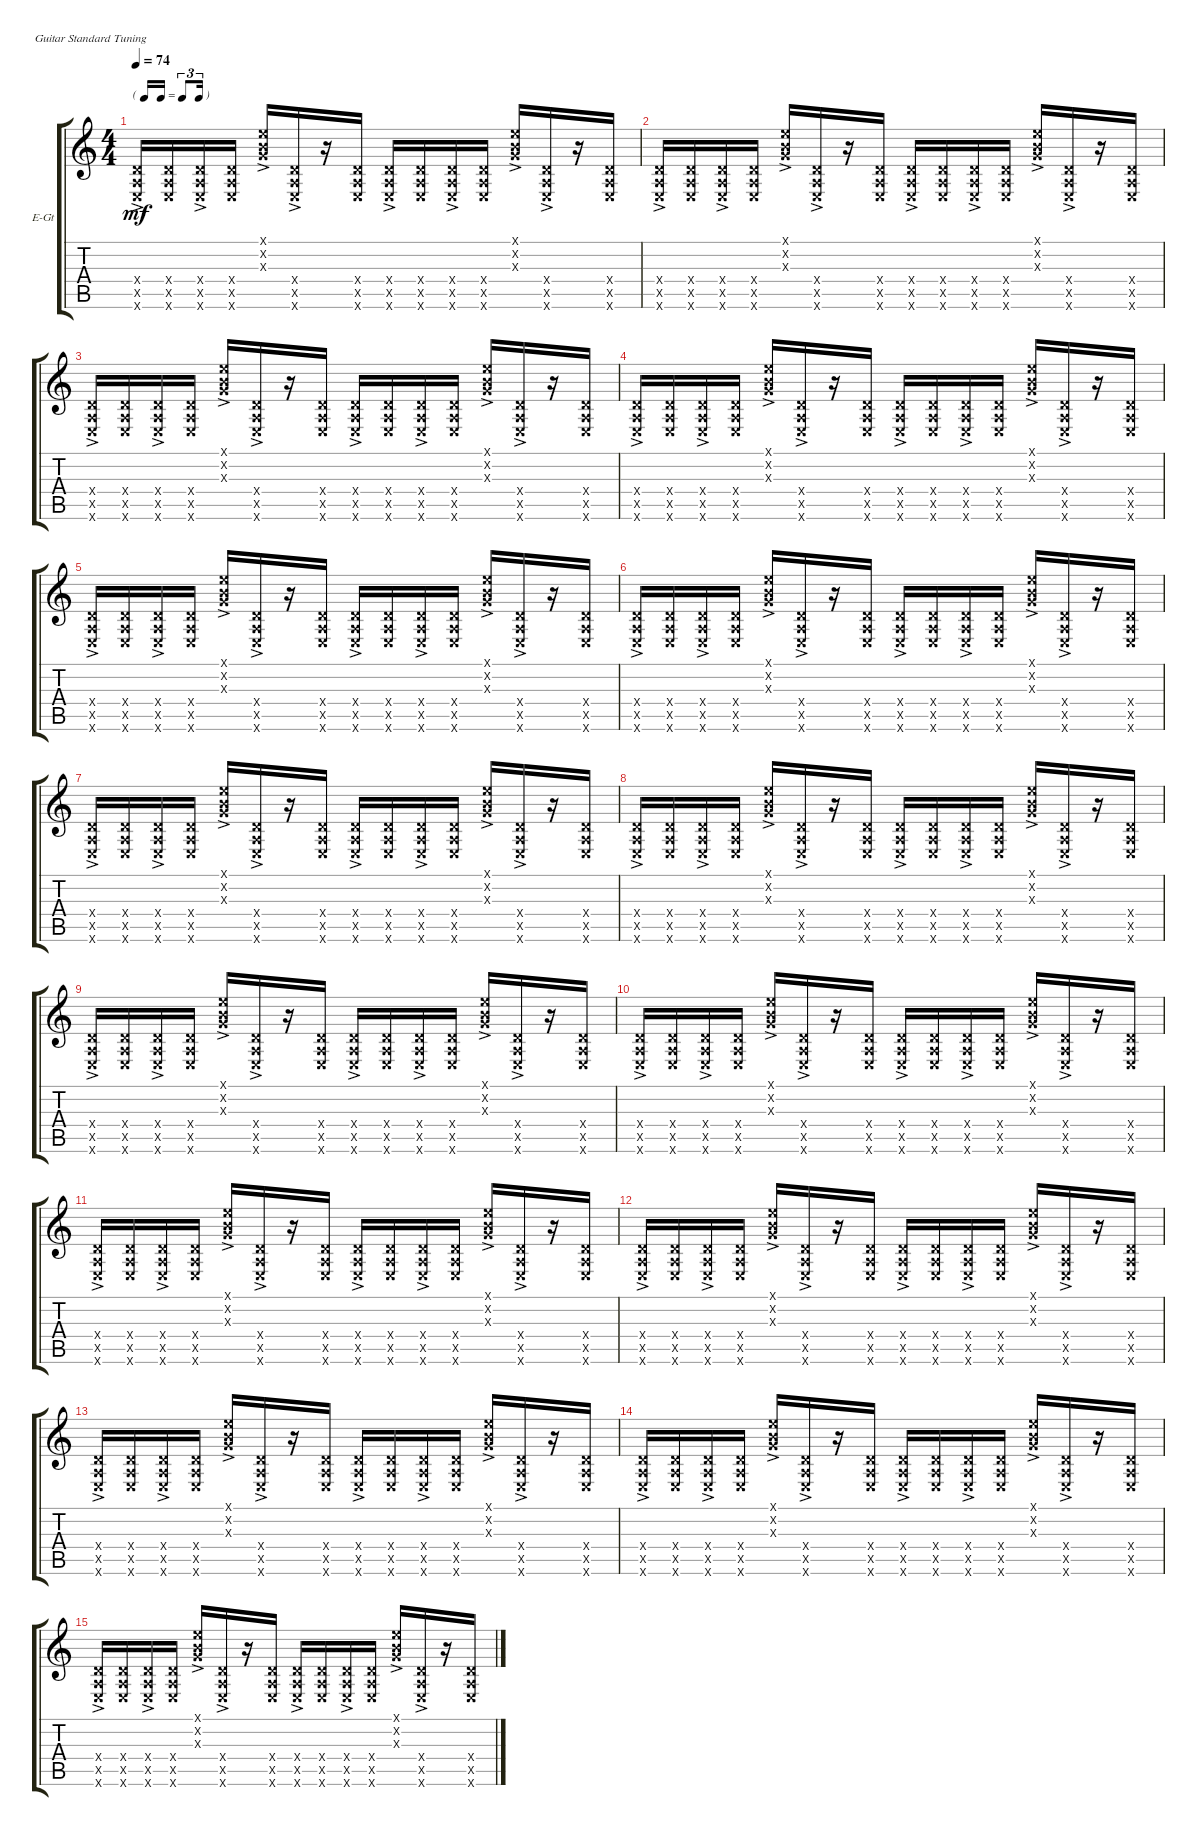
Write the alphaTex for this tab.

\defaultSystemsLayout 4
\bracketExtendMode groupsimilarinstruments
\firstSystemTrackNameOrientation horizontal
\otherSystemsTrackNameOrientation horizontal
\track ("Guitar 3 (ghost notes, clean)" "E-Gt") {instrument electricguitarclean}
\staff {score tabs}
\tuning (E4 B3 G3 D3 A2 E2)
\ts (4 4)
\tf triplet16th
\tempo 74
\clef g2
\scale
0.333333
\ks c
(0.6{ac x} 0.5{x} 0.4{x}).16{dy mf} (0.6{x} 0.5{x} 0.4{x}).16 (0.6{ac x} 0.5{x} 0.4{x}).16 (0.6{x} 0.5{x} 0.4{x}).16 (0.3{ac x} 0.2{x} 0.1{x}).16 (0.6{ac x} 0.5{x} 0.4{x}).16 r.16 (0.6{x} 0.5{x} 0.4{x}).16 (0.6{ac x} 0.5{x} 0.4{x}).16 (0.6{x} 0.5{x} 0.4{x}).16 (0.6{ac x} 0.5{x} 0.4{x}).16 (0.6{x} 0.5{x} 0.4{x}).16 (0.3{ac x} 0.2{x} 0.1{x}).16 (0.6{ac x} 0.5{x} 0.4{x}).16 r.16 (0.6{x} 0.5{x} 0.4{x}).16 |
\scale
0.333333 (0.6{ac x} 0.5{x} 0.4{x}).16 (0.6{x} 0.5{x} 0.4{x}).16 (0.6{ac x} 0.5{x} 0.4{x}).16 (0.6{x} 0.5{x} 0.4{x}).16 (0.3{ac x} 0.2{x} 0.1{x}).16 (0.6{ac x} 0.5{x} 0.4{x}).16 r.16 (0.6{x} 0.5{x} 0.4{x}).16 (0.6{ac x} 0.5{x} 0.4{x}).16 (0.6{x} 0.5{x} 0.4{x}).16 (0.6{ac x} 0.5{x} 0.4{x}).16 (0.6{x} 0.5{x} 0.4{x}).16 (0.3{ac x} 0.2{x} 0.1{x}).16 (0.6{ac x} 0.5{x} 0.4{x}).16 r.16 (0.6{x} 0.5{x} 0.4{x}).16 |
\scale
0.333333 (0.6{ac x} 0.5{x} 0.4{x}).16 (0.6{x} 0.5{x} 0.4{x}).16 (0.6{ac x} 0.5{x} 0.4{x}).16 (0.6{x} 0.5{x} 0.4{x}).16 (0.3{ac x} 0.2{x} 0.1{x}).16 (0.6{ac x} 0.5{x} 0.4{x}).16 r.16 (0.6{x} 0.5{x} 0.4{x}).16 (0.6{ac x} 0.5{x} 0.4{x}).16 (0.6{x} 0.5{x} 0.4{x}).16 (0.6{ac x} 0.5{x} 0.4{x}).16 (0.6{x} 0.5{x} 0.4{x}).16 (0.3{ac x} 0.2{x} 0.1{x}).16 (0.6{ac x} 0.5{x} 0.4{x}).16 r.16 (0.6{x} 0.5{x} 0.4{x}).16 |
\scale
0.333333 (0.6{ac x} 0.5{x} 0.4{x}).16 (0.6{x} 0.5{x} 0.4{x}).16 (0.6{ac x} 0.5{x} 0.4{x}).16 (0.6{x} 0.5{x} 0.4{x}).16 (0.3{ac x} 0.2{x} 0.1{x}).16 (0.6{ac x} 0.5{x} 0.4{x}).16 r.16 (0.6{x} 0.5{x} 0.4{x}).16 (0.6{ac x} 0.5{x} 0.4{x}).16 (0.6{x} 0.5{x} 0.4{x}).16 (0.6{ac x} 0.5{x} 0.4{x}).16 (0.6{x} 0.5{x} 0.4{x}).16 (0.3{ac x} 0.2{x} 0.1{x}).16 (0.6{ac x} 0.5{x} 0.4{x}).16 r.16 (0.6{x} 0.5{x} 0.4{x}).16 |
\scale
0.333333 (0.6{ac x} 0.5{x} 0.4{x}).16 (0.6{x} 0.5{x} 0.4{x}).16 (0.6{ac x} 0.5{x} 0.4{x}).16 (0.6{x} 0.5{x} 0.4{x}).16 (0.3{ac x} 0.2{x} 0.1{x}).16 (0.6{ac x} 0.5{x} 0.4{x}).16 r.16 (0.6{x} 0.5{x} 0.4{x}).16 (0.6{ac x} 0.5{x} 0.4{x}).16 (0.6{x} 0.5{x} 0.4{x}).16 (0.6{ac x} 0.5{x} 0.4{x}).16 (0.6{x} 0.5{x} 0.4{x}).16 (0.3{ac x} 0.2{x} 0.1{x}).16 (0.6{ac x} 0.5{x} 0.4{x}).16 r.16 (0.6{x} 0.5{x} 0.4{x}).16 |
\scale
0.333333 (0.6{ac x} 0.5{x} 0.4{x}).16 (0.6{x} 0.5{x} 0.4{x}).16 (0.6{ac x} 0.5{x} 0.4{x}).16 (0.6{x} 0.5{x} 0.4{x}).16 (0.3{ac x} 0.2{x} 0.1{x}).16 (0.6{ac x} 0.5{x} 0.4{x}).16 r.16 (0.6{x} 0.5{x} 0.4{x}).16 (0.6{ac x} 0.5{x} 0.4{x}).16 (0.6{x} 0.5{x} 0.4{x}).16 (0.6{ac x} 0.5{x} 0.4{x}).16 (0.6{x} 0.5{x} 0.4{x}).16 (0.3{ac x} 0.2{x} 0.1{x}).16 (0.6{ac x} 0.5{x} 0.4{x}).16 r.16 (0.6{x} 0.5{x} 0.4{x}).16 |
\scale
0.333333 (0.6{ac x} 0.5{x} 0.4{x}).16 (0.6{x} 0.5{x} 0.4{x}).16 (0.6{ac x} 0.5{x} 0.4{x}).16 (0.6{x} 0.5{x} 0.4{x}).16 (0.3{ac x} 0.2{x} 0.1{x}).16 (0.6{ac x} 0.5{x} 0.4{x}).16 r.16 (0.6{x} 0.5{x} 0.4{x}).16 (0.6{ac x} 0.5{x} 0.4{x}).16 (0.6{x} 0.5{x} 0.4{x}).16 (0.6{ac x} 0.5{x} 0.4{x}).16 (0.6{x} 0.5{x} 0.4{x}).16 (0.3{ac x} 0.2{x} 0.1{x}).16 (0.6{ac x} 0.5{x} 0.4{x}).16 r.16 (0.6{x} 0.5{x} 0.4{x}).16 |
\scale
0.333333 (0.6{ac x} 0.5{x} 0.4{x}).16 (0.6{x} 0.5{x} 0.4{x}).16 (0.6{ac x} 0.5{x} 0.4{x}).16 (0.6{x} 0.5{x} 0.4{x}).16 (0.3{ac x} 0.2{x} 0.1{x}).16 (0.6{ac x} 0.5{x} 0.4{x}).16 r.16 (0.6{x} 0.5{x} 0.4{x}).16 (0.6{ac x} 0.5{x} 0.4{x}).16 (0.6{x} 0.5{x} 0.4{x}).16 (0.6{ac x} 0.5{x} 0.4{x}).16 (0.6{x} 0.5{x} 0.4{x}).16 (0.3{ac x} 0.2{x} 0.1{x}).16 (0.6{ac x} 0.5{x} 0.4{x}).16 r.16 (0.6{x} 0.5{x} 0.4{x}).16 |
\scale
0.333333 (0.6{ac x} 0.5{x} 0.4{x}).16 (0.6{x} 0.5{x} 0.4{x}).16 (0.6{ac x} 0.5{x} 0.4{x}).16 (0.6{x} 0.5{x} 0.4{x}).16 (0.3{ac x} 0.2{x} 0.1{x}).16 (0.6{ac x} 0.5{x} 0.4{x}).16 r.16 (0.6{x} 0.5{x} 0.4{x}).16 (0.6{ac x} 0.5{x} 0.4{x}).16 (0.6{x} 0.5{x} 0.4{x}).16 (0.6{ac x} 0.5{x} 0.4{x}).16 (0.6{x} 0.5{x} 0.4{x}).16 (0.3{ac x} 0.2{x} 0.1{x}).16 (0.6{ac x} 0.5{x} 0.4{x}).16 r.16 (0.6{x} 0.5{x} 0.4{x}).16 |
\scale
0.333333 (0.6{ac x} 0.5{x} 0.4{x}).16 (0.6{x} 0.5{x} 0.4{x}).16 (0.6{ac x} 0.5{x} 0.4{x}).16 (0.6{x} 0.5{x} 0.4{x}).16 (0.3{ac x} 0.2{x} 0.1{x}).16 (0.6{ac x} 0.5{x} 0.4{x}).16 r.16 (0.6{x} 0.5{x} 0.4{x}).16 (0.6{ac x} 0.5{x} 0.4{x}).16 (0.6{x} 0.5{x} 0.4{x}).16 (0.6{ac x} 0.5{x} 0.4{x}).16 (0.6{x} 0.5{x} 0.4{x}).16 (0.3{ac x} 0.2{x} 0.1{x}).16 (0.6{ac x} 0.5{x} 0.4{x}).16 r.16 (0.6{x} 0.5{x} 0.4{x}).16 |
\scale
0.333333 (0.6{ac x} 0.5{x} 0.4{x}).16 (0.6{x} 0.5{x} 0.4{x}).16 (0.6{ac x} 0.5{x} 0.4{x}).16 (0.6{x} 0.5{x} 0.4{x}).16 (0.3{ac x} 0.2{x} 0.1{x}).16 (0.6{ac x} 0.5{x} 0.4{x}).16 r.16 (0.6{x} 0.5{x} 0.4{x}).16 (0.6{ac x} 0.5{x} 0.4{x}).16 (0.6{x} 0.5{x} 0.4{x}).16 (0.6{ac x} 0.5{x} 0.4{x}).16 (0.6{x} 0.5{x} 0.4{x}).16 (0.3{ac x} 0.2{x} 0.1{x}).16 (0.6{ac x} 0.5{x} 0.4{x}).16 r.16 (0.6{x} 0.5{x} 0.4{x}).16 |
\scale
0.333333 (0.6{ac x} 0.5{x} 0.4{x}).16 (0.6{x} 0.5{x} 0.4{x}).16 (0.6{ac x} 0.5{x} 0.4{x}).16 (0.6{x} 0.5{x} 0.4{x}).16 (0.3{ac x} 0.2{x} 0.1{x}).16 (0.6{ac x} 0.5{x} 0.4{x}).16 r.16 (0.6{x} 0.5{x} 0.4{x}).16 (0.6{ac x} 0.5{x} 0.4{x}).16 (0.6{x} 0.5{x} 0.4{x}).16 (0.6{ac x} 0.5{x} 0.4{x}).16 (0.6{x} 0.5{x} 0.4{x}).16 (0.3{ac x} 0.2{x} 0.1{x}).16 (0.6{ac x} 0.5{x} 0.4{x}).16 r.16 (0.6{x} 0.5{x} 0.4{x}).16 |
(0.6{ac x} 0.5{x} 0.4{x}).16 (0.6{x} 0.5{x} 0.4{x}).16 (0.6{ac x} 0.5{x} 0.4{x}).16 (0.6{x} 0.5{x} 0.4{x}).16 (0.3{ac x} 0.2{x} 0.1{x}).16 (0.6{ac x} 0.5{x} 0.4{x}).16 r.16 (0.6{x} 0.5{x} 0.4{x}).16 (0.6{ac x} 0.5{x} 0.4{x}).16 (0.6{x} 0.5{x} 0.4{x}).16 (0.6{ac x} 0.5{x} 0.4{x}).16 (0.6{x} 0.5{x} 0.4{x}).16 (0.3{ac x} 0.2{x} 0.1{x}).16 (0.6{ac x} 0.5{x} 0.4{x}).16 r.16 (0.6{x} 0.5{x} 0.4{x}).16 |
(0.6{ac x} 0.5{x} 0.4{x}).16 (0.6{x} 0.5{x} 0.4{x}).16 (0.6{ac x} 0.5{x} 0.4{x}).16 (0.6{x} 0.5{x} 0.4{x}).16 (0.3{ac x} 0.2{x} 0.1{x}).16 (0.6{ac x} 0.5{x} 0.4{x}).16 r.16 (0.6{x} 0.5{x} 0.4{x}).16 (0.6{ac x} 0.5{x} 0.4{x}).16 (0.6{x} 0.5{x} 0.4{x}).16 (0.6{ac x} 0.5{x} 0.4{x}).16 (0.6{x} 0.5{x} 0.4{x}).16 (0.3{ac x} 0.2{x} 0.1{x}).16 (0.6{ac x} 0.5{x} 0.4{x}).16 r.16 (0.6{x} 0.5{x} 0.4{x}).16 |
(0.6{ac x} 0.5{x} 0.4{x}).16 (0.6{x} 0.5{x} 0.4{x}).16 (0.6{ac x} 0.5{x} 0.4{x}).16 (0.6{x} 0.5{x} 0.4{x}).16 (0.3{ac x} 0.2{x} 0.1{x}).16 (0.6{ac x} 0.5{x} 0.4{x}).16 r.16 (0.6{x} 0.5{x} 0.4{x}).16 (0.6{ac x} 0.5{x} 0.4{x}).16 (0.6{x} 0.5{x} 0.4{x}).16 (0.6{ac x} 0.5{x} 0.4{x}).16 (0.6{x} 0.5{x} 0.4{x}).16 (0.3{ac x} 0.2{x} 0.1{x}).16 (0.6{ac x} 0.5{x} 0.4{x}).16 r.16 (0.6{x} 0.5{x} 0.4{x}).16
